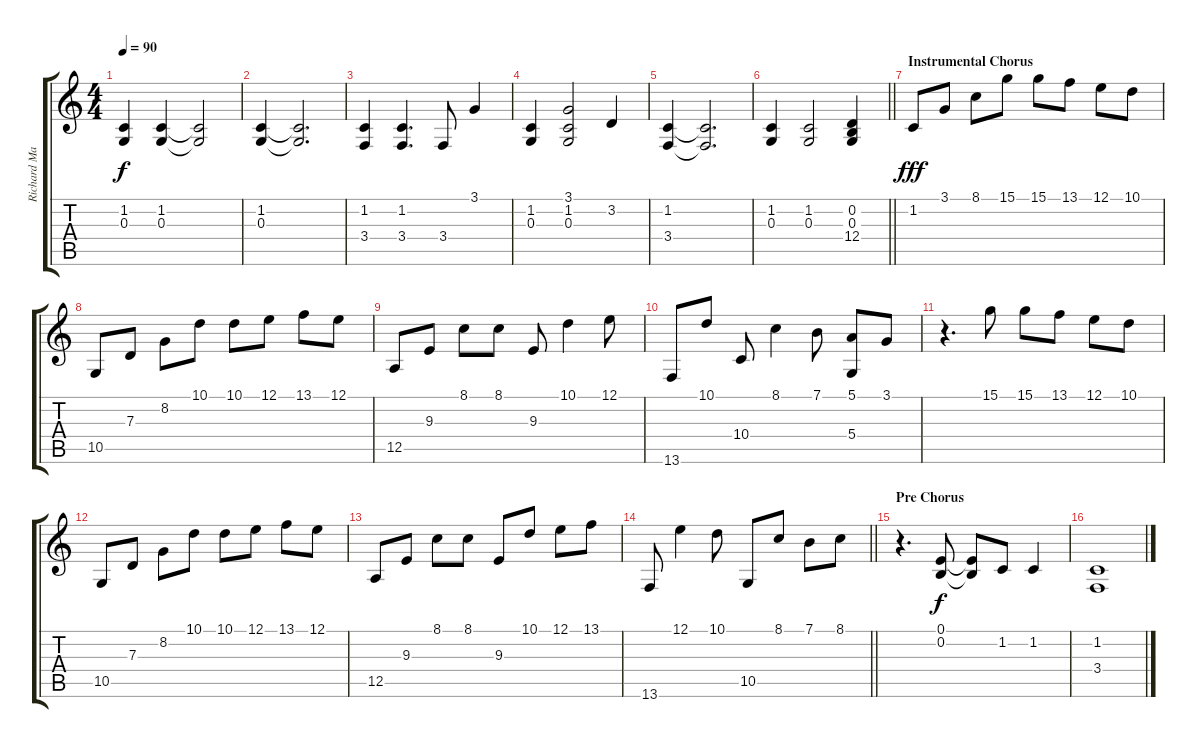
\track ("Richard Marx (Piano Right Hand)" "Richard Ma") {instrument acousticgrandpiano}
\staff {score tabs}
\tuning (E4 B3 G3 D3 A2 E2) {hide}
\ts (4 4)
\tempo 90
\clef g2
\ks c
(1.2 0.3).4{dy f} (1.2 0.3).4 (1.2{t} 0.3{t}).2 |
(1.2 0.3).4 (1.2{t} 0.3{t}).2{d} |
(1.2 3.4).4 (1.2 3.4).4{d} 3.4.8 3.1.4 |
(1.2 0.3).4 (3.1 1.2 0.3).2 3.2.4 |
(1.2 3.4).4 (1.2{t} 3.4{t}).2{d} |
\barLineRight lightlight
(1.2 0.3).4 (1.2 0.3).2 (0.2 0.3 12.4).4 |
\section ("" "Instrumental Chorus")
1.2.8{dy fff volume 10} 3.1.8 8.1.8 15.1.8 15.1.8 13.1.8 12.1.8 10.1.8 |
10.5.8 7.3.8 8.2.8 10.1.8 10.1.8 12.1.8 13.1.8 12.1.8 |
12.5.8 9.3.8 8.1.8 8.1.8 9.3.8 10.1.4 12.1.8 |
13.6.8 10.1.8 10.4.8 8.1.4 7.1.8 (5.1 5.4).8 3.1.8 |
r.4{d} 15.1.8 15.1.8 13.1.8 12.1.8 10.1.8 |
10.5.8 7.3.8 8.2.8 10.1.8 10.1.8 12.1.8 13.1.8 12.1.8 |
12.5.8 9.3.8 8.1.8 8.1.8 9.3.8 10.1.8 12.1.8 13.1.8 |
\barLineRight lightlight
13.6.8 12.1.4 10.1.8 10.5.8 8.1.8 7.1.8 8.1.8 |
\section ("" "Pre Chorus")
r.4{d volume 16} (0.1 0.2).8{dy f} (0.1{t} 0.2{t}).8 1.2.8 1.2.4 |
(1.2 3.4).1
